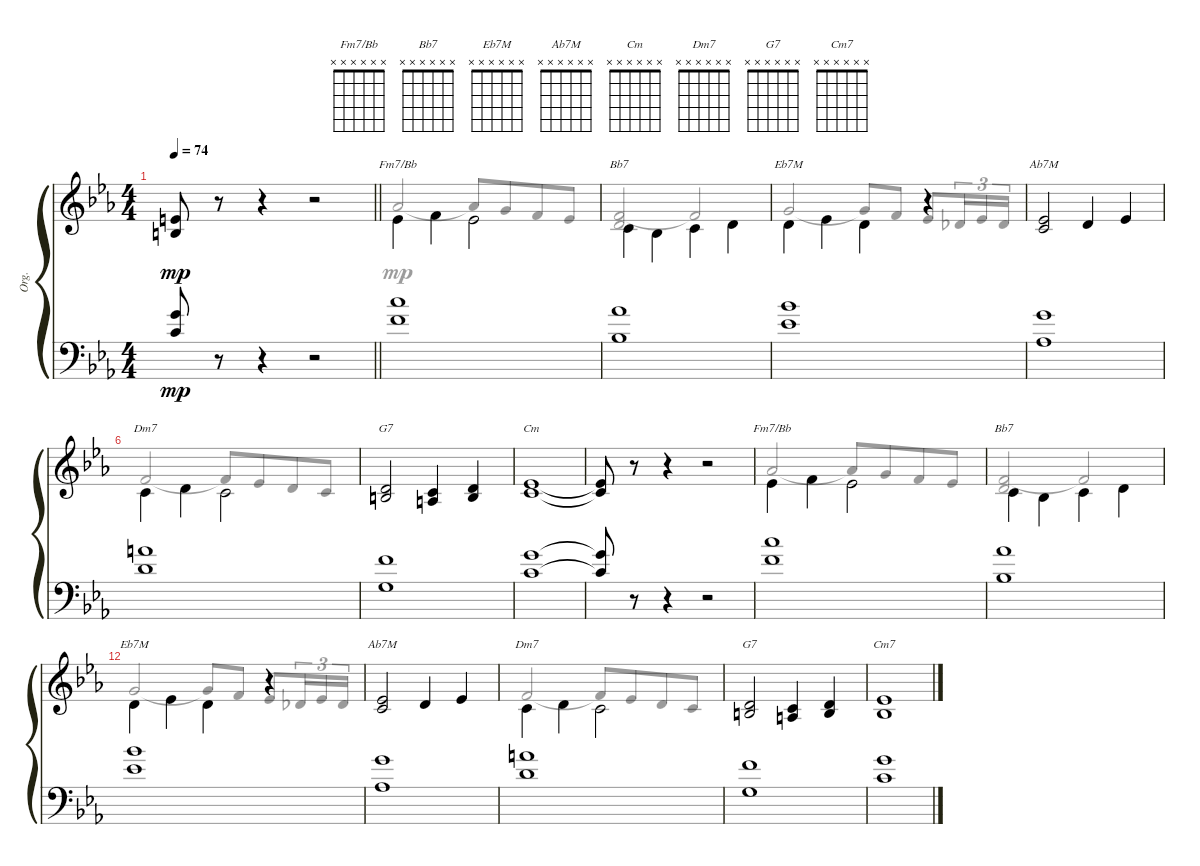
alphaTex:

\bracketExtendMode groupsimilarinstruments
\otherSystemsTrackNameOrientation horizontal
\defaultBarNumberDisplay FirstOfSystem
\track ("Organ" "Org.") {multiBarRest instrument drawbarorgan}
\staff {score}
\tuning (E4 B3 G3 D3 A2 E2)
\displaytranspose -12
\chord ("Fm7/Bb" x x x x x x)
\chord ("Bb7" x x x x x x)
\chord ("Eb7M" x x x x x x)
\chord ("Ab7M" x x x x x x)
\chord ("Cm" x x x x x x)
\chord ("Dm7" x x x x x x)
\chord ("G7" x x x x x x)
\chord ("Cm7" x x x x x x)
\voice
\ts (4 4)
\tempo 74
\clef g2
\barLineRight lightlight
\ks eb
(12.1{t acc forcenatural} 12.2{t acc forcenatural}).8{dy mp beam Up} r.8{beam Up} r.4{beam Up} r.2{beam Up} |
16.2{acc b}.4{ch "Fm7/Bb" beam Down} 13.1{acc forcenatural}.4{beam Down} 16.2{acc b}.2{beam Down} |
17.3{acc forcenatural}.4{ch "Bb7" beam Down} 11.2{acc b}.4{beam Down} 13.2{acc forcenatural}.4{beam Down} 15.2{acc forcenatural}.4{beam Down} |
15.2{acc forcenatural}.4{ch "Eb7M" beam Down} 11.1{acc b}.4{beam Down} 15.2{acc forcenatural}.4{beam Down} r.4{beam Up} |
(13.2{acc forcenatural} 11.1{acc b}).2{ch "Ab7M" beam Up} 10.1{acc forcenatural}.4{beam Up} 11.1{acc b}.4{beam Up} |
13.2{acc forcenatural}.4{ch "Dm7" beam Down} 10.1{acc forcenatural}.4{beam Down} 13.2{acc forcenatural}.2{beam Down} |
(10.1{acc forcenatural} 12.2{acc forcenatural}).2{ch "G7" beam Up} (8.1{acc forcenatural} 10.2{acc forcenatural}).4{beam Up} (10.1{acc forcenatural} 12.2{acc forcenatural}).4{beam Up} |
(13.2{acc forcenatural} 11.1{acc b}).1{ch "Cm" beam Up} |
(13.2{t acc forcenatural} 11.1{t acc b}).8{beam Up} r.8{beam Up} r.4{beam Up} r.2{beam Up} |
16.2{acc b}.4{ch "Fm7/Bb" beam Down} 13.1{acc forcenatural}.4{beam Down} 16.2{acc b}.2{beam Down} |
17.3{acc forcenatural}.4{ch "Bb7" beam Down} 11.2{acc b}.4{beam Down} 13.2{acc forcenatural}.4{beam Down} 15.2{acc forcenatural}.4{beam Down} |
15.2{acc forcenatural}.4{ch "Eb7M" beam Down} 11.1{acc b}.4{beam Down} 15.2{acc forcenatural}.4{beam Down} r.4{beam Up} |
(13.2{acc forcenatural} 11.1{acc b}).2{ch "Ab7M" beam Up} 10.1{acc forcenatural}.4{beam Up} 11.1{acc b}.4{beam Up} |
13.2{acc forcenatural}.4{ch "Dm7" beam Down} 10.1{acc forcenatural}.4{beam Down} 13.2{acc forcenatural}.2{beam Down} |
(10.1{acc forcenatural} 12.2{acc forcenatural}).2{ch "G7" beam Up} (8.1{acc forcenatural} 10.2{acc forcenatural}).4{beam Up} (10.1{acc forcenatural} 12.2{acc forcenatural}).4{beam Up} |
(11.2{acc b} 11.1{acc b}).1{ch "Cm7" beam Up}
\voice
\clef g2
\ottava regular
\simile none
\barLineRight lightlight
\ks eb
|
16.1{acc b}.2{beam Up} 16.1{t acc b}.8{beam Up} 15.1{acc forcenatural}.8{beam Up beam merge} 13.1{acc forcenatural}.8{beam Up} 11.1{acc b}.8{beam Up} |
(13.1{acc forcenatural} 15.2{acc forcenatural}).2{beam Up} 13.1{t acc forcenatural}.2{beam Up} |
15.1{acc forcenatural}.2{beam Up} 15.1{t acc forcenatural}.8{beam Up} 13.1{acc forcenatural}.8{beam Up} 11.1{acc b}.8{beam Up beam merge} 9.1{acc b}.16{tu (3 2) beam Up beam merge} 11.1{acc b}.16{tu (3 2) beam Up beam merge} 9.1{acc b}.16{tu (3 2) beam Up} |
|
13.1{acc forcenatural}.2{beam Up} 13.1{t acc forcenatural}.8{beam Up} 11.1{acc b}.8{beam Up beam merge} 10.1{acc forcenatural}.8{beam Up} 8.1{acc forcenatural}.8{beam Up} |
|
|
|
16.1{acc b}.2{beam Up} 16.1{t acc b}.8{beam Up} 15.1{acc forcenatural}.8{beam Up beam merge} 13.1{acc forcenatural}.8{beam Up} 11.1{acc b}.8{beam Up} |
(13.1{acc forcenatural} 15.2{acc forcenatural}).2{beam Up} 13.1{t acc forcenatural}.2{beam Up} |
15.1{acc forcenatural}.2{beam Up} 15.1{t acc forcenatural}.8{beam Up} 13.1{acc forcenatural}.8{beam Up} 11.1{acc b}.8{beam Up beam merge} 9.1{acc b}.16{tu (3 2) beam Up beam merge} 11.1{acc b}.16{tu (3 2) beam Up beam merge} 9.1{acc b}.16{tu (3 2) beam Up} |
|
13.1{acc forcenatural}.2{beam Up} 13.1{t acc forcenatural}.8{beam Up} 11.1{acc b}.8{beam Up beam merge} 10.1{acc forcenatural}.8{beam Up} 8.1{acc forcenatural}.8{beam Up} |
|
\staff {score}
\tuning (E4 B3 G3 D3 A2 E2)
\clef f4
\ottava regular
\simile none
\barLineRight lightlight
\ks eb
(3.1{t acc forcenatural} 1.2{t acc forcenatural}).8{dy mp beam Up} r.8{beam Up} r.4{beam Up} r.2{beam Up} |
(6.2{acc forcenatural} 8.1{acc forcenatural}).1{beam Down} |
(3.3{acc b} 4.1{acc b}).1{beam Down} |
(6.1{acc b} 4.2{acc b}).1{beam Down} |
(1.3{acc b} 3.1{acc forcenatural}).1{beam Down} |
(3.2{acc forcenatural} 5.1{acc forcenatural}).1{beam Down} |
(0.3{acc forcenatural} 1.1{acc forcenatural}).1{beam Up} |
(1.2{acc forcenatural} 3.1{acc forcenatural}).1{beam Down} |
(1.2{t acc forcenatural} 3.1{t acc forcenatural}).8{beam Up} r.8{beam Up} r.4{beam Up} r.2{beam Up} |
(6.2{acc forcenatural} 8.1{acc forcenatural}).1{beam Down} |
(3.3{acc b} 4.1{acc b}).1{beam Down} |
(4.2{acc b} 6.1{acc b}).1{beam Down} |
(1.3{acc b} 3.1{acc forcenatural}).1{beam Down} |
(3.2{acc forcenatural} 5.1{acc forcenatural}).1{beam Down} |
(0.3{acc forcenatural} 1.1{acc forcenatural}).1{beam Up} |
(1.2{acc forcenatural} 3.1{acc forcenatural}).1{beam Down}
